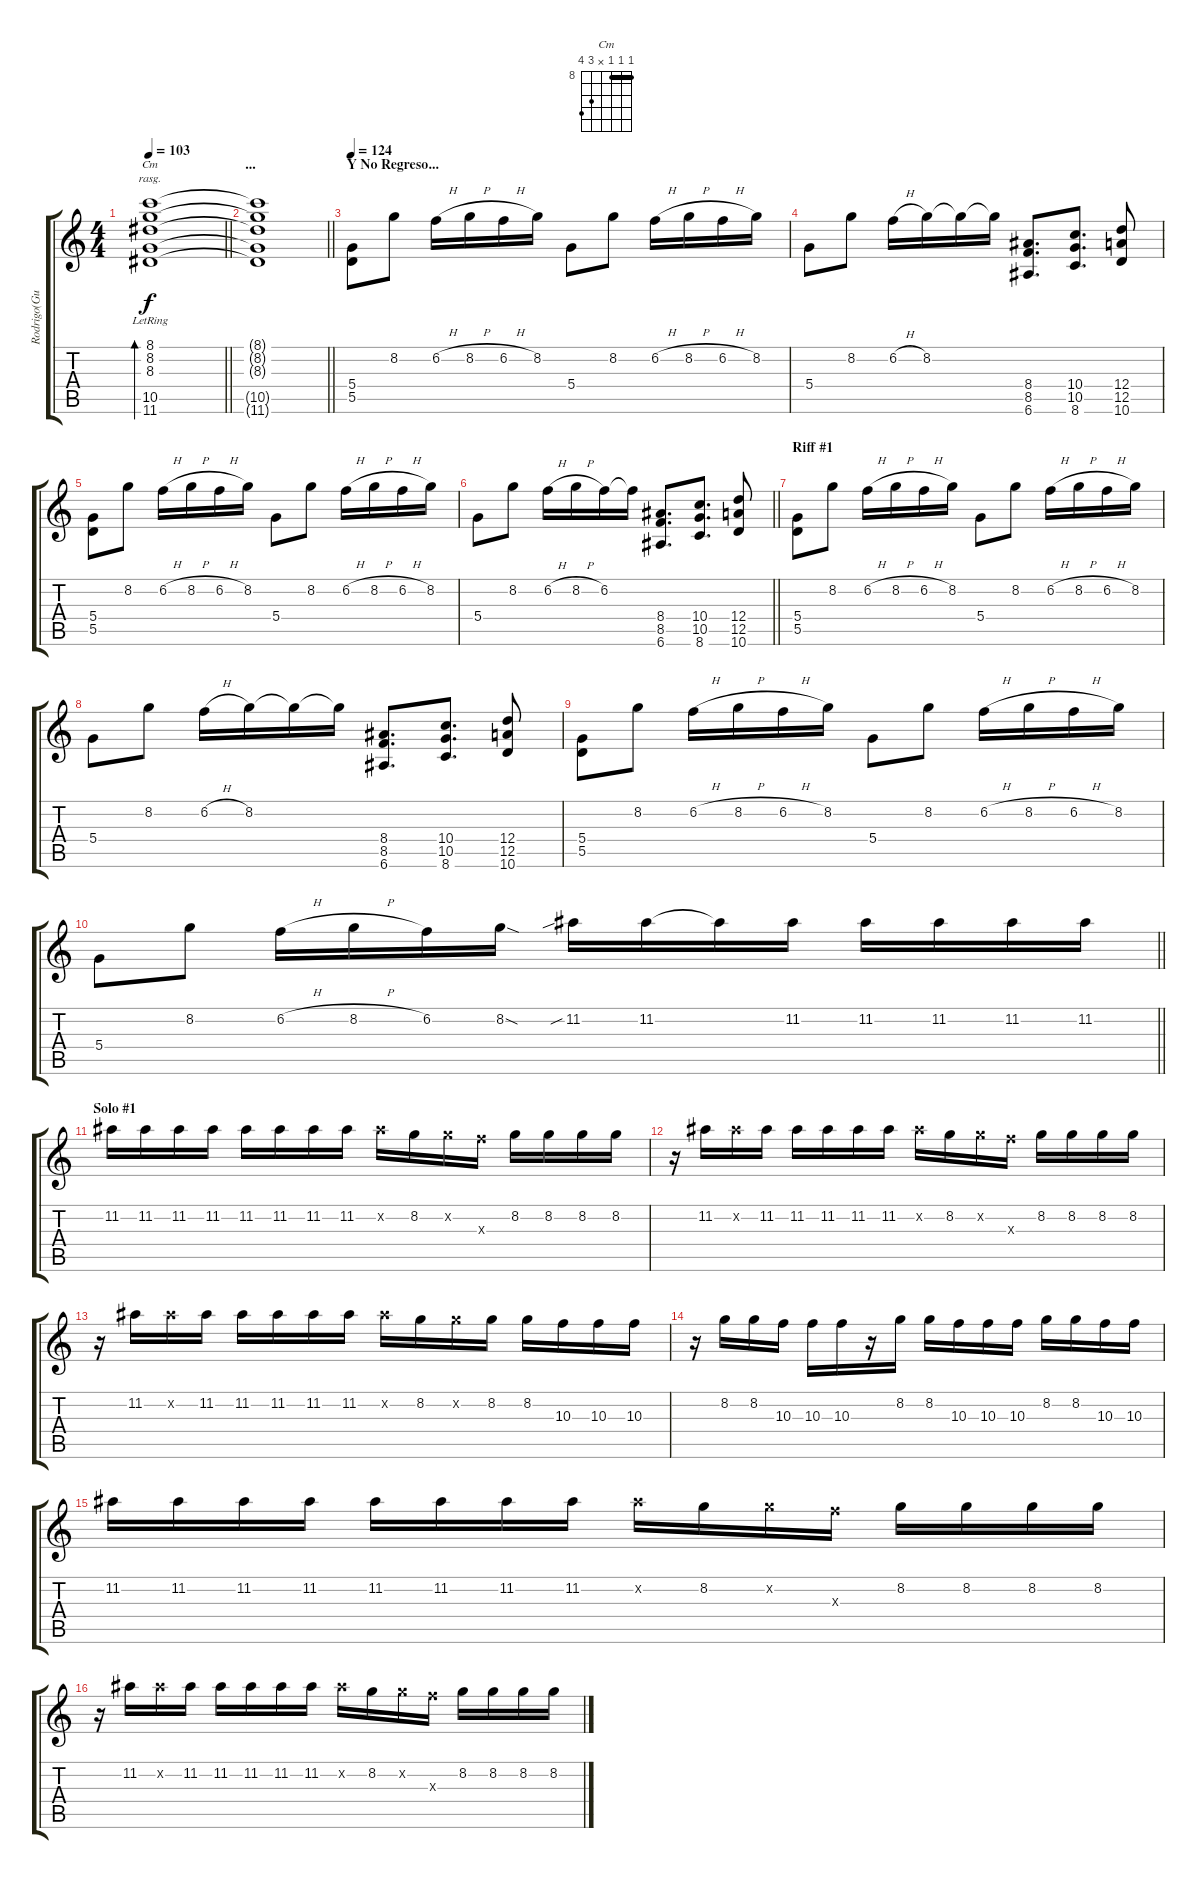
\track ("Rodrigo(Guitarra#1)" "Rodrigo(Gu") {instrument acousticguitarsteel}
\staff {score tabs}
\tuning (E4 B3 G3 D3 A2 E2) {hide}
\chord ("Cm" 8 8 8 x 10 11) {firstfret 8 barre 8}
\ts (4 4)
\tempo 103
\clef g2
\barLineRight lightlight
\ks c
(8.1{lr} 8.2{lr} 8.3{lr} 10.5{lr} 11.6{lr}).1{bd 120 ch "Cm" rasg ii dy f} |
\section ("" "...")
\barLineRight lightlight
(8.1{t} 8.2{t} 8.3{t} 10.5{t} 11.6{t}).1 |
\section ("" "Y No Regreso...")
\tempo 124
(5.4 5.5).8{instrument overdrivenguitar} 8.2.8 6.2{h}.16 8.2{h}.16 6.2{h}.16 8.2.16 5.4.8 8.2.8 6.2{h}.16 8.2{h}.16 6.2{h}.16 8.2.16 |
5.4.8 8.2.8 6.2{h}.16 8.2.16 8.2{t}.16 8.2{t}.16 (8.4 8.5 6.6).8{d} (10.4 10.5 8.6).8{d} (12.4 12.5 10.6).8 |
(5.4 5.5).8 8.2.8 6.2{h}.16 8.2{h}.16 6.2{h}.16 8.2.16 5.4.8 8.2.8 6.2{h}.16 8.2{h}.16 6.2{h}.16 8.2.16 |
\barLineRight lightlight
5.4.8 8.2.8 6.2{h}.16 8.2{h}.16 6.2.16 6.2{t}.16 (8.4 8.5 6.6).8{d} (10.4 10.5 8.6).8{d} (12.4 12.5 10.6).8 |
\section ("" "Riff #1")
(5.4 5.5).8 8.2.8 6.2{h}.16 8.2{h}.16 6.2{h}.16 8.2.16 5.4.8 8.2.8 6.2{h}.16 8.2{h}.16 6.2{h}.16 8.2.16 |
5.4.8 8.2.8 6.2{h}.16 8.2.16 8.2{t}.16 8.2{t}.16 (8.4 8.5 6.6).8{d} (10.4 10.5 8.6).8{d} (12.4 12.5 10.6).8 |
(5.4 5.5).8 8.2.8 6.2{h}.16 8.2{h}.16 6.2{h}.16 8.2.16 5.4.8 8.2.8 6.2{h}.16 8.2{h}.16 6.2{h}.16 8.2.16 |
\barLineRight lightlight
5.4.8 8.2.8 6.2{h}.16 8.2{h}.16 6.2.16 8.2{sod}.16 11.2{sib}.16 11.2.16 11.2{t}.16 11.2.16 11.2.16 11.2.16 11.2.16 11.2.16 |
\section ("" "Solo #1")
11.2.16 11.2.16 11.2.16 11.2.16 11.2.16 11.2.16 11.2.16 11.2.16 11.2{x}.16 8.2.16 8.2{x}.16 10.3{x}.16 8.2.16 8.2.16 8.2.16 8.2.16 |
r.16 11.2.16 11.2{x}.16 11.2.16 11.2.16 11.2.16 11.2.16 11.2.16 11.2{x}.16 8.2.16 8.2{x}.16 10.3{x}.16 8.2.16 8.2.16 8.2.16 8.2.16 |
r.16 11.2.16 11.2{x}.16 11.2.16 11.2.16 11.2.16 11.2.16 11.2.16 11.2{x}.16 8.2.16 8.2{x}.16 8.2.16 8.2.16 10.3.16 10.3.16 10.3.16 |
r.16 8.2.16 8.2.16 10.3.16 10.3.16 10.3.16 r.16 8.2.16 8.2.16 10.3.16 10.3.16 10.3.16 8.2.16 8.2.16 10.3.16 10.3.16 |
11.2.16 11.2.16 11.2.16 11.2.16 11.2.16 11.2.16 11.2.16 11.2.16 11.2{x}.16 8.2.16 8.2{x}.16 10.3{x}.16 8.2.16 8.2.16 8.2.16 8.2.16 |
r.16 11.2.16 11.2{x}.16 11.2.16 11.2.16 11.2.16 11.2.16 11.2.16 11.2{x}.16 8.2.16 8.2{x}.16 10.3{x}.16 8.2.16 8.2.16 8.2.16 8.2.16
